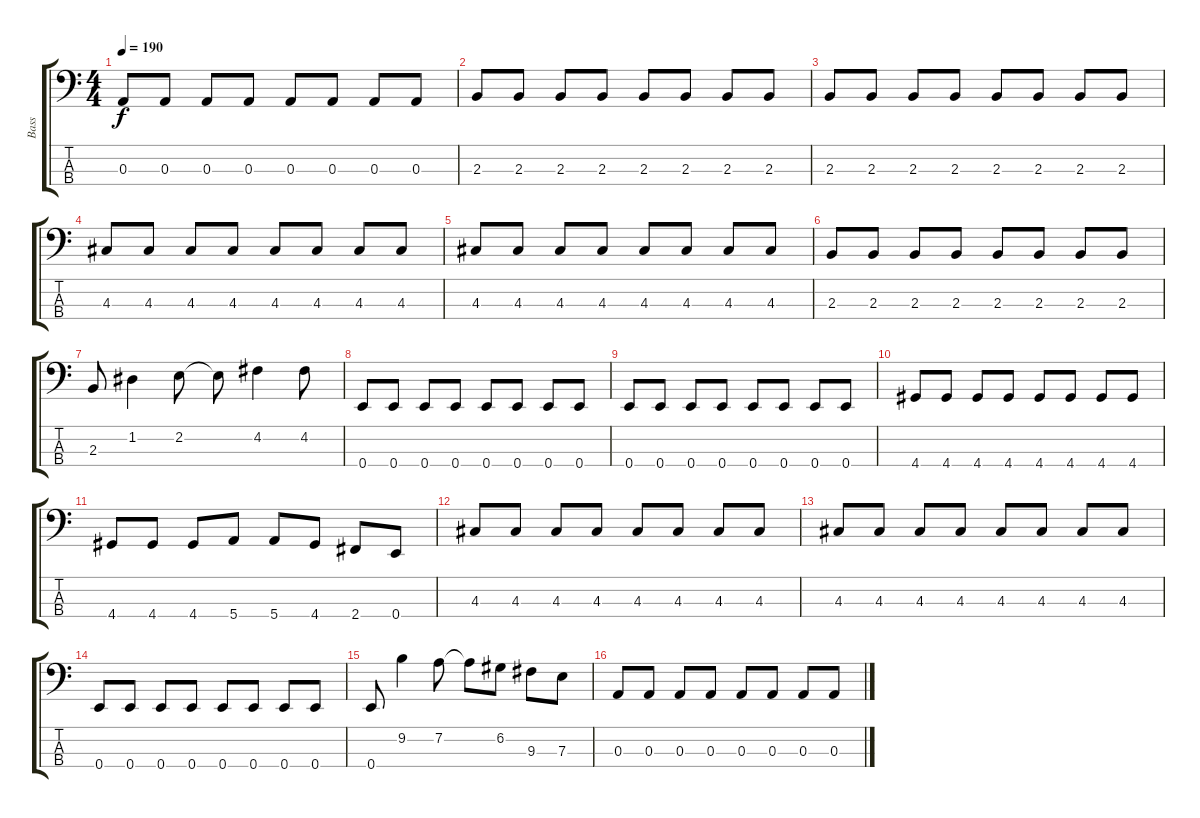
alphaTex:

\track ("Bass" "Bass") {instrument electricbasspick}
\staff {score tabs}
\tuning (G2 D2 A1 E1) {hide}
\ts (4 4)
\tempo 190
\clef f4
\ks c
0.3.8{dy f} 0.3.8 0.3.8 0.3.8 0.3.8 0.3.8 0.3.8 0.3.8 |
2.3.8 2.3.8 2.3.8 2.3.8 2.3.8 2.3.8 2.3.8 2.3.8 |
2.3.8 2.3.8 2.3.8 2.3.8 2.3.8 2.3.8 2.3.8 2.3.8 |
4.3.8 4.3.8 4.3.8 4.3.8 4.3.8 4.3.8 4.3.8 4.3.8 |
4.3.8 4.3.8 4.3.8 4.3.8 4.3.8 4.3.8 4.3.8 4.3.8 |
2.3.8 2.3.8 2.3.8 2.3.8 2.3.8 2.3.8 2.3.8 2.3.8 |
2.3.8 1.2.4 2.2.8 2.2{t}.8 4.2.4 4.2.8 |
0.4.8 0.4.8 0.4.8 0.4.8 0.4.8 0.4.8 0.4.8 0.4.8 |
0.4.8 0.4.8 0.4.8 0.4.8 0.4.8 0.4.8 0.4.8 0.4.8 |
4.4.8 4.4.8 4.4.8 4.4.8 4.4.8 4.4.8 4.4.8 4.4.8 |
4.4.8 4.4.8 4.4.8 5.4.8 5.4.8 4.4.8 2.4.8 0.4.8 |
4.3.8 4.3.8 4.3.8 4.3.8 4.3.8 4.3.8 4.3.8 4.3.8 |
4.3.8 4.3.8 4.3.8 4.3.8 4.3.8 4.3.8 4.3.8 4.3.8 |
0.4.8 0.4.8 0.4.8 0.4.8 0.4.8 0.4.8 0.4.8 0.4.8 |
0.4.8 9.2.4 7.2.8 7.2{t}.8 6.2.8 9.3.8 7.3.8 |
0.3.8 0.3.8 0.3.8 0.3.8 0.3.8 0.3.8 0.3.8 0.3.8
